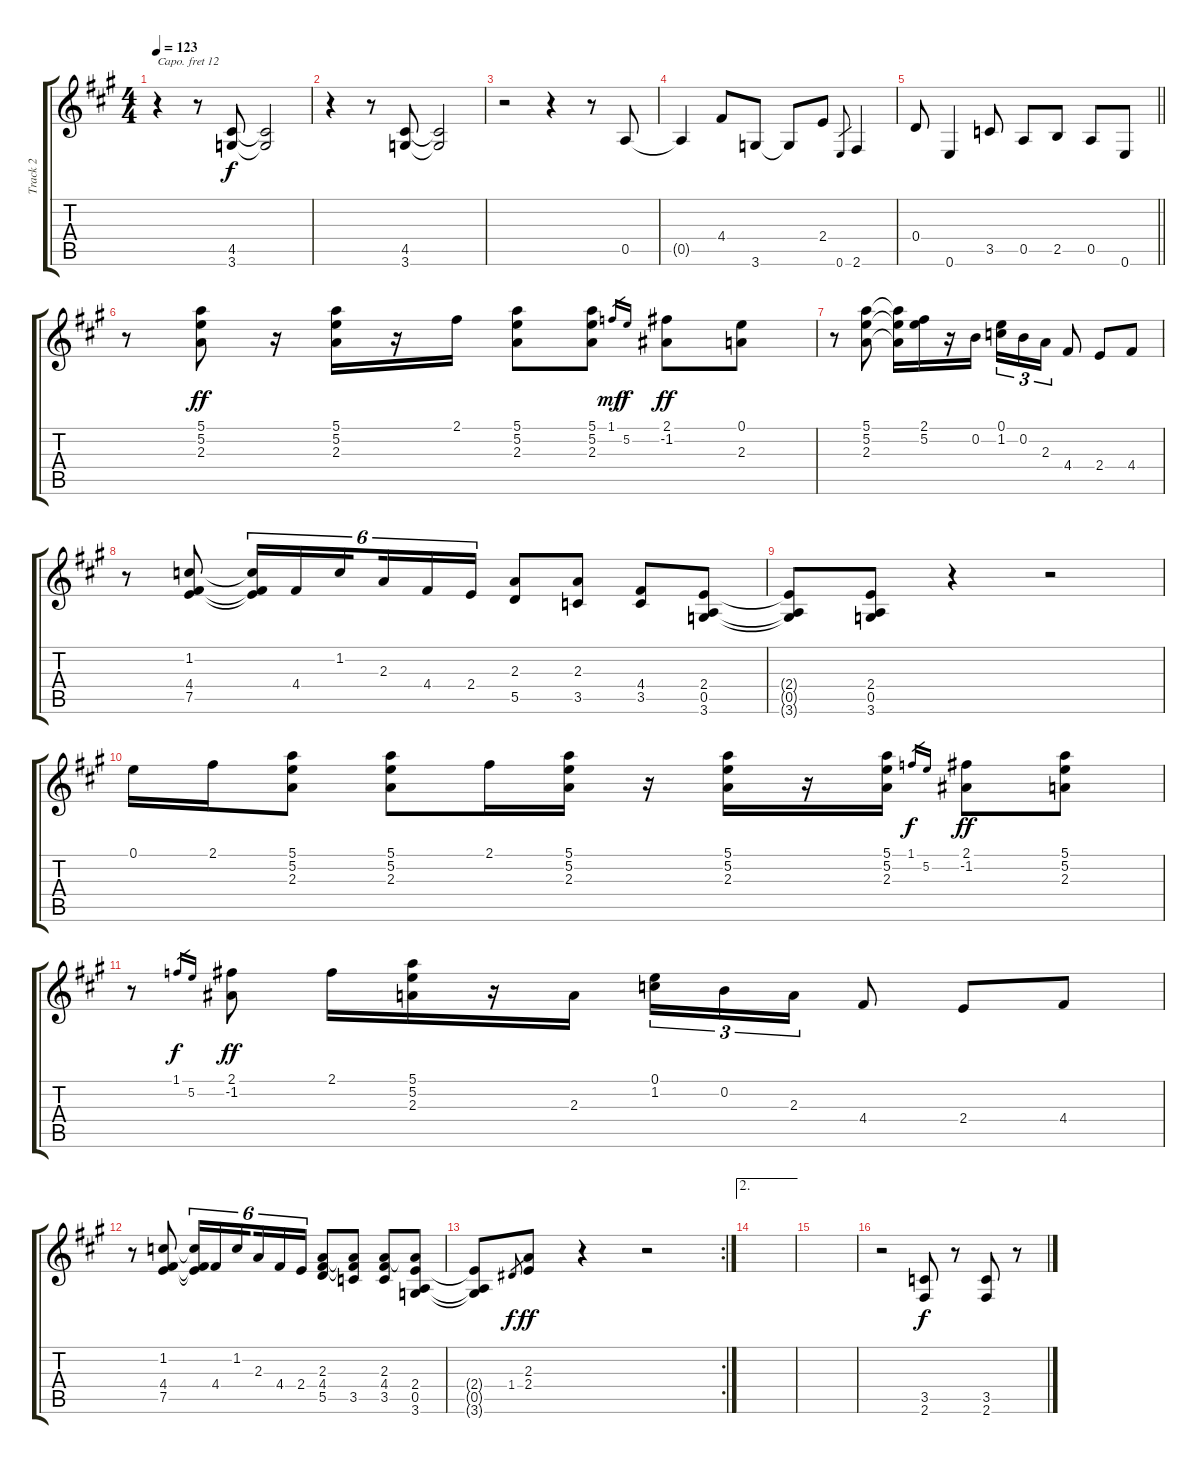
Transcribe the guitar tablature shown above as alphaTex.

\track ("Track 2" "Track 2") {instrument electricpiano2}
\staff {score tabs}
\capo 12
\tuning (E4 B3 G3 D3 A2 E2) {hide}
\ts (4 4)
\tempo 123
\clef g2
\ks a
r.4{dy f} r.8 (4.5 3.6).8 (4.5{t} 3.6{t}).2 |
r.4 r.8 (4.5 3.6).8 (4.5{t} 3.6{t}).2 |
r.2 r.4 r.8 0.5.8 |
0.5{t}.4 4.4.8 3.6.8 3.6{t}.8 2.4.8 0.6.8{gr} 2.6.4 |
\barLineRight lightlight
0.4.8 0.6.4 3.5.8 0.5.8 2.5.8 0.5.8 0.6.8 |
r.8 (5.1 5.2 2.3).8{dy ff} r.16 (5.1 5.2 2.3).16 r.16 2.1.16 (5.1 5.2 2.3).8 (5.1 5.2 2.3).8 1.1.16{gr dy mf} 5.2.16{gr dy f} (2.1 -1.2).8{dy ff} (0.1 2.3).8 |
r.8 (5.1 5.2 2.3).8 (5.1{t} 5.2{t} 2.3{t}).16 (2.1 5.2).16 r.16 0.2.16 (0.1 1.2).16{tu (3 2)} 0.2.16{tu (3 2)} 2.3.16{tu (3 2)} 4.4.8 2.4.8 4.4.8 |
r.8 (1.2 4.4 7.5).8 (1.2{t} 4.4{t} 7.5{t}).16{tu (6 4)} 4.4.16{tu (6 4)} 1.2.16{tu (6 4) beam splitsecondary} 2.3.16{tu (6 4)} 4.4.16{tu (6 4)} 2.4.16{tu (6 4)} (2.3 5.5).8 (2.3 3.5).8 (4.4 3.5).8 (2.4 0.5 3.6).8 |
(2.4{t} 0.5{t} 3.6{t}).8 (2.4 0.5 3.6).8 r.4 r.2 |
0.1.16 2.1.16 (5.1 5.2 2.3).8 (5.1 5.2 2.3).8 2.1.16 (5.1 5.2 2.3).16 r.16 (5.1 5.2 2.3).16 r.16 (5.1 5.2 2.3).16 1.1.16{gr dy f} 5.2.16{gr} (2.1 -1.2).8{dy ff} (5.1 5.2 2.3).8 |
r.8 1.1.16{gr dy f} 5.2.16{gr} (2.1 -1.2).8{dy ff} 2.1.16 (5.1 5.2 2.3).16 r.16 2.3.16 (0.1 1.2).16{tu (3 2)} 0.2.16{tu (3 2)} 2.3.16{tu (3 2)} 4.4.8 2.4.8 4.4.8 |
r.8 (1.2 4.4 7.5).8 (1.2{t} 4.4{t} 7.5{t}).16{tu (6 4)} 4.4.16{tu (6 4)} 1.2.16{tu (6 4) beam splitsecondary} 2.3.16{tu (6 4)} 4.4.16{tu (6 4)} 2.4.16{tu (6 4)} (2.3 4.4 5.5).8 (2.3{t} 4.4{t} 3.5).8 (2.3 4.4 3.5).8 (2.3{t} 2.4 0.5 3.6).8 |
\rc 2
(2.4{t} 0.5{t} 3.6{t}).8 1.4.8{gr dy f} (2.3 2.4).8{dy ff} r.4 r.2 |
\ae 2
|
|
r.2 (3.5 2.6).8{dy f} r.8 (3.5 2.6).8 r.8
